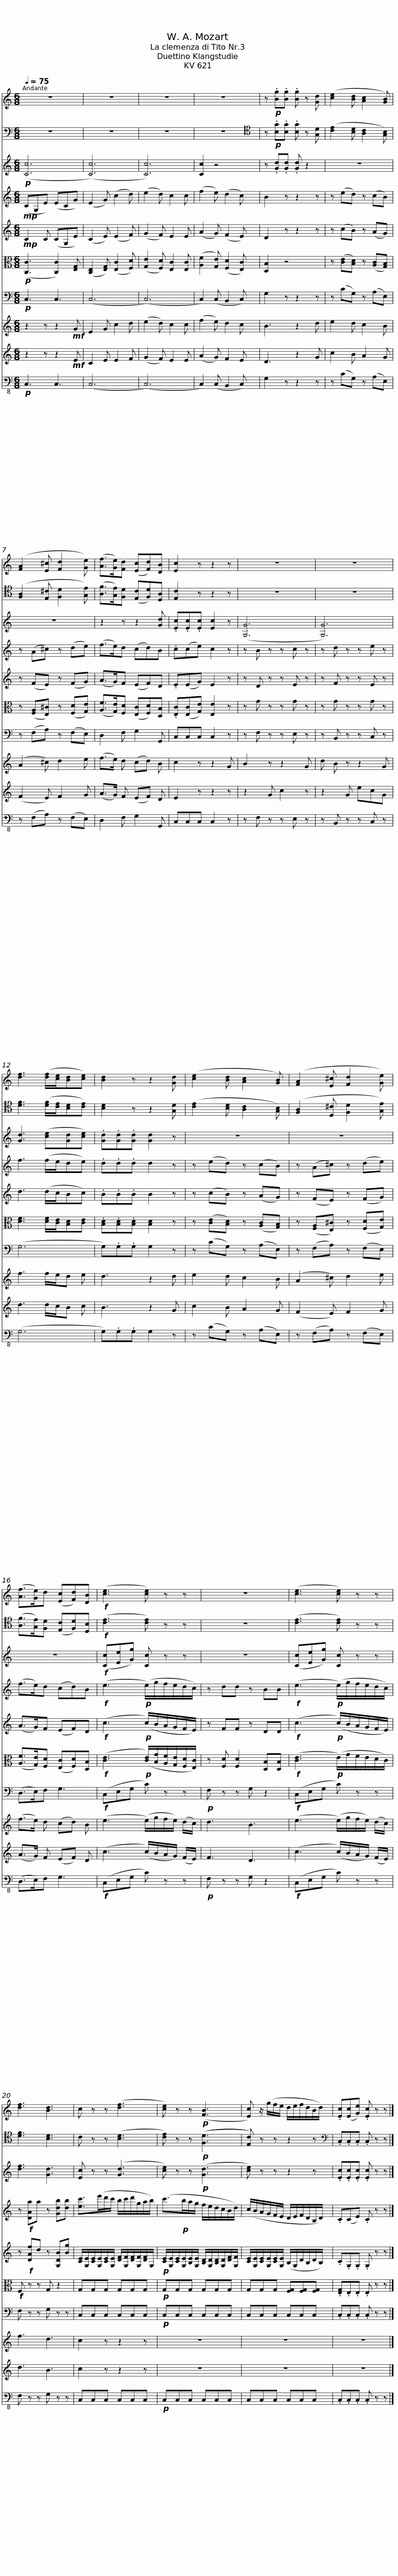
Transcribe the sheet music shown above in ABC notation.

X:1
%%score 1 2 3 4 5 6 7 8 9 10
L:1/8
Q:1/4=75
M:6/8
I:linebreak $
K:C
V:1 treble
V:2 bass
V:3 treble
V:4 treble
V:5 treble
V:6 alto
V:7 bass
V:8 treble
V:9 treble
V:10 bass-8
V:1
 z6 | z6 | z6 | z6 | z!p! .[Bg].[Bg] .[Bg] z [Gd] | %5
 ([ce]2 [Bd] [Ac]2 [GB]) |$ ([FA]2 [E^c] [Fd]2 [Ge]) | ([Af]>[Ge])[Fd] ([Ec][Fd])[DB] | [Ec]2 z z2 z | z6 | %10
 z6 | [df]3 ([df]/[ce]/[Bd][ce]) |$ [Bd]2 z z2 [Gd] | ([ce]2 [Bd] [Ac]2 [GB]) | ([FA]2 [E^c] [Fd]2 [Ge]) | %15
 ([Af]>[Ge])d ([Ec][Fd])[DB] |!f! ([ce]3 [ce]) z z | z6 |$ ([ce]3 [ce]) z z | [df]3 [Bd]3 | %20
 c z z ([df]3 |$ [ce]) z z!p! ([FB]3 | [Ec]) z/ (g/f/e/ d/e/f/d/B/d/) | .[Ec]([Ec][Ge]) .[Ec] z z |] %24
V:2
 z6 | z6 | z6 | z6 |[K:tenor] z!p! .[B,G].[B,G] .[B,G] z [G,D] | %5
 ([CE]2 [B,D] [A,C]2 [G,B,]) |$ ([F,A,]2 [E,^C] [F,D]2 [G,E]) | ([A,F]>[G,E])[F,D] ([E,C][F,D])[D,A,] | [E,C]2 z z2 z | z6 | %10
 z6 | [DF]3 ([DF]/[CE]/[B,D][CE]) |$ [B,D]2 z z2 [G,D] | ([CE]2 [B,D] [A,C]2 [G,B,]) | ([F,A,]2 [D,^C] [F,D]2 [G,E]) | %15
 ([A,F]>[G,E])[F,D] ([E,C][F,D])[D,B,] |!f! ([CE]3 [CE]) z z | z6 |$ ([CE]3 [CE]) z z | [DF]3 [B,D]3 | %20
 C z z ([B,D]3 |$ [CE]) z z!p! (([F,D]3 | [E,C])) z z z2 z |[K:bass] .C,.C,.C, .C, z z |] %24
V:3
!p! ([Cc]6 | ([Cc]6) | [Cc]6) | [Cc]2 z4 | z .[Gd].[Gd] .[Gd] z2 | %5
 z6 |$ z6 | z2 z z2 [Gd] | .[Ec].[Ec].[Ec] [Ec]2 z | ([G,G]6 | %10
 [G,G]6) | [Gd]3 ([ce][Gd][ce]) |$ .[Gd].[Gd].[Gd] [Gd]2 z | z6 | z6 | %15
 z6 |!f! ([Cc][Ee][Gg]) [Cc] z z | z6 |$ ([Cc][Ee][Gg]) [Cc] z z | [df]3 [Gd]3 | %20
 [Ec] z z ([Gd]3 |$ [ce]) z z!p! ([Gd]3 | [ce]) z z z2 z | .[Ec].[Ec].[Ec] .[Ec] z z |] %24
V:4
!mp! (CG,E) (ECG) | (E2 G) (c2 d) | (e2 d) c2 c | (f2 e) (d2 c) | B2 z z2 z | %5
 z (ed) z (cB) |$ z (A^c) z (de) | (f>e)d (cd)B | .c(ce) c2 z | z B z z c z | %10
 z d z z e z | f3 (f/e/de) |$ .d.d.d d2 z | z (ed) z (cB) | z (A^c) z (de) | %15
 (f>e)d (cd)B |!f! (e3!p! (e/)g/f/e/d/c/) | z dd z BB |$!f! (e3!p! (e/)g/f/e/d/c/) | z!f! [DAa]a z [Gdb][db] | %20
 [ec']>(e'd'/c'/ b/c'/d'/g/a/b/) |$ (c'>!p!ba/g/ f/e/d/c/B/d/) | (c/B/A/G/F/E/ D/E/F/D/B,/D/) | .C(CE) .C z z |] %24
V:5
!mp! C2 C (CG,E) | (C2 E) (E2 F) | (G2 F) E2 E | (A2 G) (F2 E) | D2 z z2 z | %5
 z (cB) z (AG) |$ z (FE) z (FG) | (A>G)F (EF)D | .E(EG) E2 z | z D z z E z | %10
 z F z z E z | d3 (d/c/Bc) |$ .B.B.B B2 z | z (cB) z (AG) | z (FE) z (FG) | %15
 (A>G)F (EF)D |!f! (c3!p! (c/)B/A/G/F/E/) | z FF z DD |$!f! (c3!p! (c/)B/A/G/F/E/) | z!f! [DAf]d z [G,DB][Bg] | %20
 [CE]/[G,E]/[CE]/[G,E]/[CE]/[G,E]/ [DF]/[G,F]/[DF]/[G,F]/[DF]/G,/ |$!p! [CE]/[G,E]/[CE]/[G,E]/[B,E]/[G,E]/ [B,D]/[G,D]/[B,D]/[G,D]/[DF]/[G,F]/ | [CE]/[G,E]/[CE]/[G,E]/[CE]/[G,E]/ (B,/G,/D/B,/D/B,/) | .C.G,.G, .G, z z |] %24
V:6
!p! ([C,C]3 [C,C]2) [E,G,] | ([C,E,]2 [E,G,]) ([E,C]2 [F,D]) | ([G,E]2 [F,D]) [E,C]2 [E,C] | ([A,F]2 [G,E]) ([F,D]2 [E,C]) | [D,B,]2 z4 | %5
 z ([CE][B,D]) z ([A,C][G,B,]) |$ z ([F,A,][E,^C]) z ([F,D][G,E]) | ([A,F]>[G,E])[F,D] ([E,C][F,D])[D,B,] | .[E,C]([E,C][G,E]) [E,E]2 z | z G z z G z | %10
 z G z z G z | [DF]3 [DF]/[CE]/[B,D][CE] |$ .[B,D].[B,D].[B,D] [B,D]2 z | z ([CE][B,D]) z ([A,C][G,B,]) | z ([F,A,][E,^C]) z ([F,D][G,E]) | %15
 ([A,F]>[G,E])[F,D] ([E,C][F,D])[D,B,] |!f! ([CE]3!p! ([CE]/)[B,G]/[A,F]/[G,E]/[F,D]/[E,C]/) | z [F,D] [F,D]2 [D,B,][D,B,] |$!f! ([CE]3!p! (E/)G/F/E/D/C/) |!f! F, z z G, z2 | %20
 G,G,G, G,G,G, |$!p! G,G,G, G,G,G, | G,G,G, [F,G,][F,G,][F,G,] | .[E,G,].E,.E, .E, z z |] %24
V:7
!p! C,3 C,3 | (C,6 | (C,6) | C,2) (C, B,,2 C,) | G,2 z z2 z | %5
 z (CG,) z (A,E,) |$ z (F,A,) z (F,E,) | D,2 F, G,2 G,, | C,C,C, C,2 z | z F, z z E, z | %10
 z B,, z z C, z | (G,6 |$ G,).G,.G, G,2 z | z (CG,) z (A,E,) | z (F,A,) z (F,E,) | %15
 (D,>E,)F, G,3 |!f! (C,E,G, C) z z |!p! F, z z G, z2 |$!f! (C,E,G, C) z z | F, z z G, z z | %20
 C,C,C, C,C,C, |$!p! C,C,C, C,C,C, | C,C,C, C,C,C, | .C,.C,.C, .C, z z |] %24
V:8
 z2 z z2!mf! G | E2 G c2 d | (e2 d) c2 c | (f2 e) d2 c | B3 z2 d | %5
 e2 d c2 B |$ (A2 ^c) d2 e | (f>e) d (cd) B | c2 z z2 G | B2 z z2 G | %10
 d B z z2 G | f3 f/e/d e |$ d3 z2 d | e2 d c2 B | (A2 ^c) d2 e | %15
 (f>e) d (cd) B | (e3 (e/)g/f/e/) (d/c/) | d3 B3 |$ (e3 (e/)g/f/e/) (d/c/) | f3 d3 | %20
 c2 z z2 z |$ z6 | z6 | z6 |] %24
V:9
 z2 z z2!mf! E | C2 E E2 F | (G2 F) E2 E | (A2 G) F2 E | D3 z2 G | %5
 c2 B A2 G |$ (F2 E) F2 G | (A>G) F (EF) D | E2 z z2 z | z2 G c2 z | %10
 z2 G ecG | d3 d/c/B c |$ B3 z2 G | c2 B A2 G | (F2 E) F2 G | %15
 (A>G) F (EF) D | (c3 (c/)B/A/G/) (F/E/) | F3 D3 |$ (c3 (c/)B/A/G/) (F/E/) | d3 B3 | %20
 c2 z z2 z |$ z6 | z6 | z6 |] %24
V:10
!p! C,3 C,3 | (C,6 | (C,6) | C,2) (C, B,,2 C,) | G,2 z z2 z | %5
 z (CG,) z (A,E,) |$ z (F,A,) z (F,E,) | D,2 F, G,2 G,, | C,C,C, C,2 z | z F, z z E, z | %10
 z B,, z z C, z | (G,6 |$ G,).G,.G, G,2 z | z (CG,) z (A,E,) | z (F,A,) z (F,E,) | %15
 (D,>E,)F, G,3 |!f! (C,E,G, C) z z |!p! F, z z G, z2 |$!f! (C,E,G, C) z z | F, z z G, z z | %20
 C,C,C, C,C,C, |$!p! C,C,C, C,C,C, | C,C,C, C,C,C, | .C,.C,.C, .C, z z |] %24
